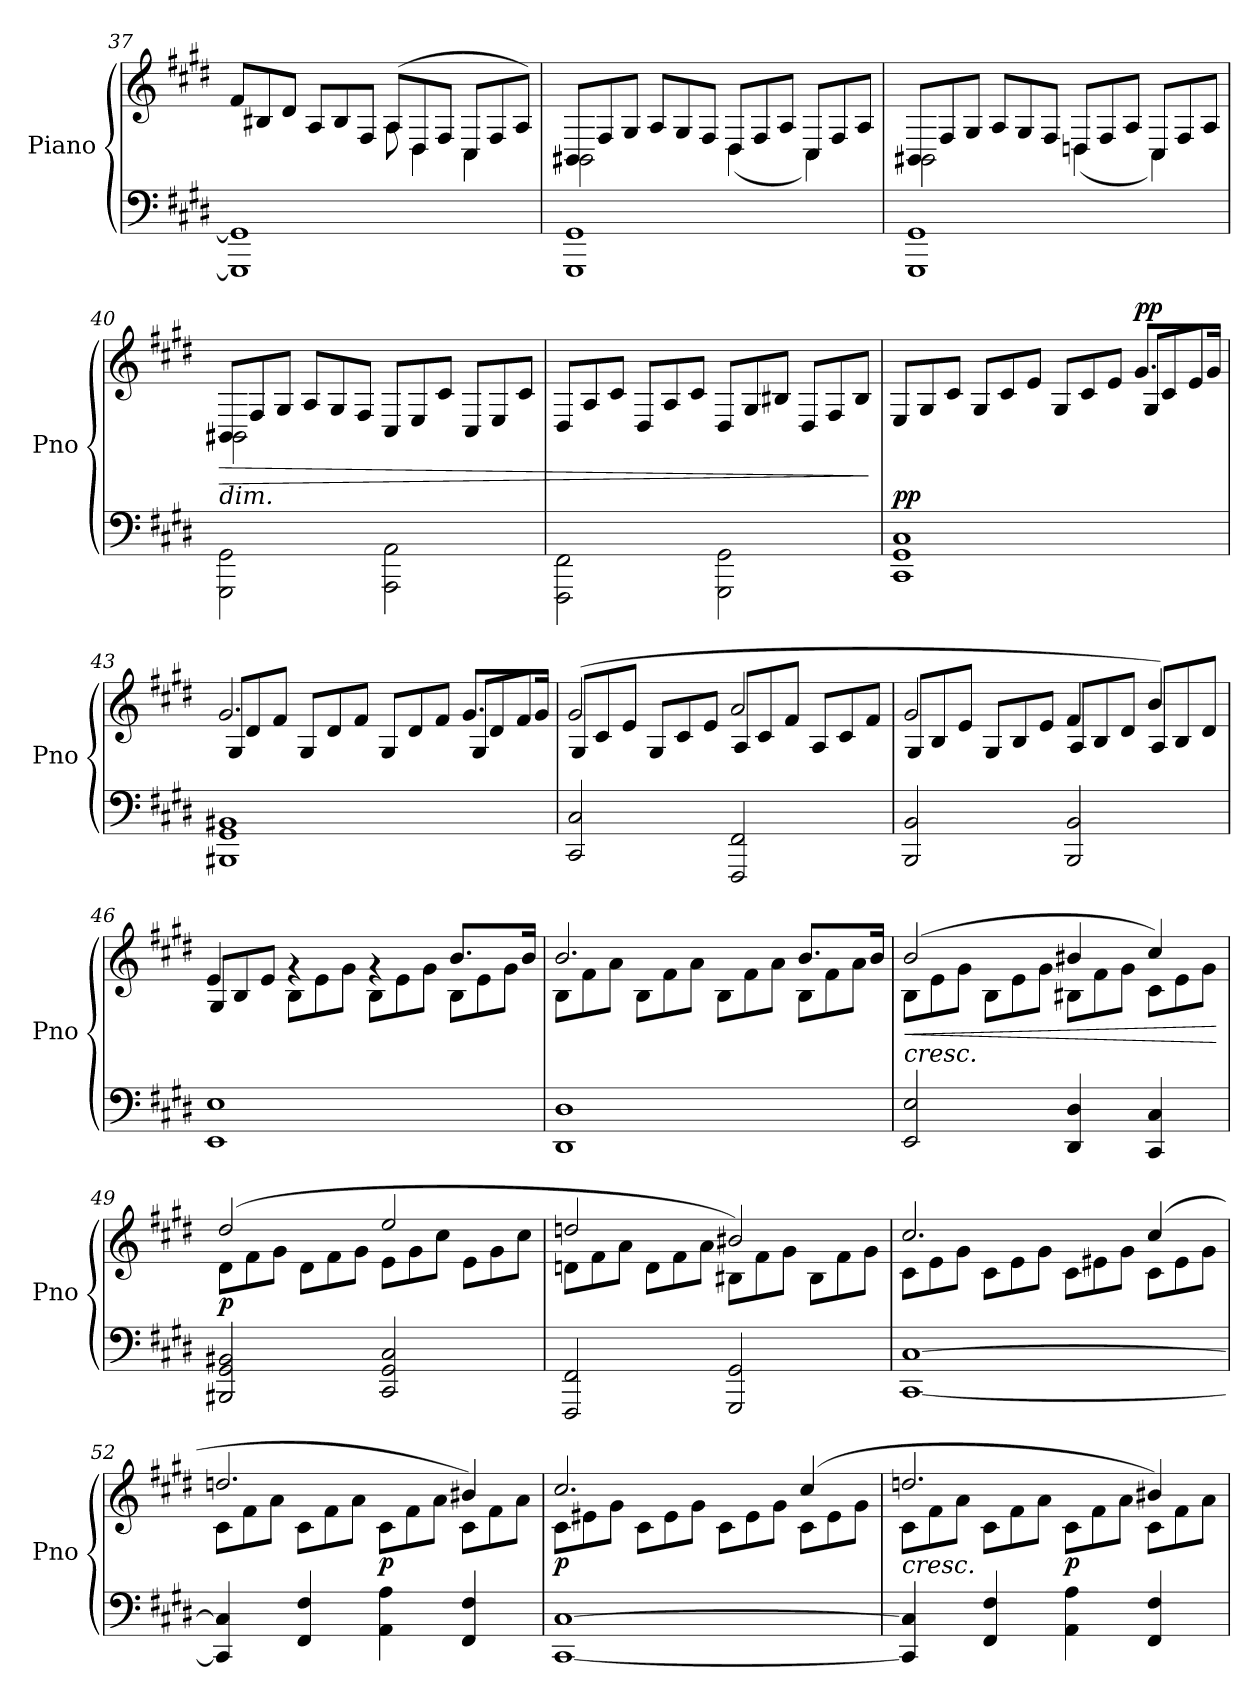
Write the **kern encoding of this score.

**kern	**kern	**dynam
*part1	*part1	*part1
*staff2	*staff1	*staff1/2
*I"Piano	*	*
*I'Pno	*	*
!!LO:LB:g=z
*clefF4	*clefG2	*
*k[f#c#g#d#]	*k[f#c#g#d#]	*
*	*Xtuplet	*
=37	=37	=37
*	*^	*
1GGG#] 1GG#]	12f#/L	2ryy	.
.	12B#X/	.	.
.	12d#/J	.	.
.	12A/L	.	.
.	12B#/	.	.
.	12F#/J	.	.
.	(>12A/L	12A\	.
.	12D#/	6D#\	.
.	12F#/J	.	.
.	12C#/L	4C#\	.
.	12F#/	.	.
.	12A/J)	.	.
=38	=38	=38	=38
1GGG# 1GG#	12BB#X/L	2BB#\	.
.	12F#/	.	.
.	12G#/J	.	.
.	12A/L	.	.
.	12G#/	.	.
.	12F#/J	.	.
.	12D#/L	(<4D#\	.
.	12F#/	.	.
.	12A/J	.	.
.	12C#/L	4C#\)	.
.	12F#/	.	.
.	12A/J	.	.
!!LO:PB:g=z	!!
=39	=39	=39	=39
1GGG# 1GG#	12BB#X/L	2BB#\	.
.	12F#/	.	.
.	12G#/J	.	.
.	12A/L	.	.
.	12G#/	.	.
.	12F#/J	.	.
.	12Dn/L	(<4D\	.
.	12F#/	.	.
.	12A/J	.	.
.	12C#/L	4C#\)	.
.	12F#/	.	.
.	12A/J	.	.
=40	=40	=40	=40
!	!LO:TX:b:i:t=dim.	!	!
!	!	!	!LO:HP:b
2GGG#\ 2GG#\	12BB#X/L	2BB#\	>
.	12F#/	.	.
.	12G#/J	.	.
.	12A/L	.	.
.	12G#/	.	.
.	12F#/J	.	.
2AAA\ 2AA\	12C#/L	2ryy	.
.	12E/	.	.
.	12c#/J	.	.
.	12C#/L	.	.
.	12E/	.	.
.	12c#/J	.	.
*	*v	*v	*
!!LO:LB:g=z
=41	=41	=41
2FFF#\ 2FF#\	12D#/L	.
.	12A/	.
.	12c#/J	.
.	12D#/L	.
.	12A/	.
.	12c#/J	.
2GGG#\ 2GG#\	12D#/L	.
.	12G#/	.
.	12B#X/J	.
.	12D#/L	.
.	12F#/	.
.	12B#/J	.
.	.	]
=42	=42	=42
*	*^	*
!	!	!	!LO:DY:a=2
1CC# 1GG# 1C#	2ryy	12E/L	pp
.	.	12G#/	.
.	.	12c#/J	.
.	.	12G#/L	.
.	.	12c#/	.
.	.	12e/J	.
.	4ryy	12G#/L	.
.	.	12c#/	.
.	.	12e/J	.
!	!	!	!LO:DY:a
.	8.g#/L	12G#/L	pp
.	.	12c#/	.
.	.	12e/J	.
.	16g#/Jk	.	.
!!LO:LB:g=z	!!
=43	=43	=43	=43
1BBB#X 1GG# 1BB#X	2.g#/	12G#/L	.
.	.	12d#/	.
.	.	12f#/J	.
.	.	12G#/L	.
.	.	12d#/	.
.	.	12f#/J	.
.	.	12G#/L	.
.	.	12d#/	.
.	.	12f#/J	.
.	8.g#/L	12G#/L	.
.	.	12d#/	.
.	.	12f#/J	.
.	16g#/Jk	.	.
=44	=44	=44	=44
2CC#/ 2C#/	(>2g#/	12G#/L	.
.	.	12c#/	.
.	.	12e/J	.
.	.	12G#/L	.
.	.	12c#/	.
.	.	12e/J	.
2FFF#/ 2FF#/	2a/	12A/L	.
.	.	12c#/	.
.	.	12f#/J	.
.	.	12A/L	.
.	.	12c#/	.
.	.	12f#/J	.
=45	=45	=45	=45
2BBB/ 2BB/	2g#/	12G#/L	.
.	.	12B/	.
.	.	12e/J	.
.	.	12G#/L	.
.	.	12B/	.
.	.	12e/J	.
2BBB/ 2BB/	4f#/	12A/L	.
.	.	12B/	.
.	.	12d#/J	.
.	4b/)	12A/L	.
.	.	12B/	.
.	.	12d#/J	.
!!LO:LB:g=z	!!
=46	=46	=46	=46
1EE 1E	4e/	12G#/L	.
.	.	12B/	.
.	.	12e/J	.
.	4rg	12B\L	.
.	.	12e\	.
.	.	12g#\J	.
.	4rg	12B\L	.
.	.	12e\	.
.	.	12g#\J	.
.	8.b/L	12B\L	.
.	.	12e\	.
.	.	12g#\J	.
.	16b/Jk	.	.
=47	=47	=47	=47
1DD# 1D#	2.b/	12B\L	.
.	.	12f#\	.
.	.	12a\J	.
.	.	12B\L	.
.	.	12f#\	.
.	.	12a\J	.
.	.	12B\L	.
.	.	12f#\	.
.	.	12a\J	.
.	8.b/L	12B\L	.
.	.	12f#\	.
.	.	12a\J	.
.	16b/Jk	.	.
=48	=48	=48	=48
!	!LO:TX:b:i:t=cresc.	!	!
!	!	!	!LO:HP:b
2EE/ 2E/	(>2b/	12B\L	<
.	.	12e\	.
.	.	12g#\J	.
.	.	12B\L	.
.	.	12e\	.
.	.	12g#\J	.
4DD#/ 4D#/	4b#X/	12B#X\L	.
.	.	12f#\	.
.	.	12g#\J	.
4CC#/ 4C#/	4cc#/)	12c#\L	.
.	.	12e\	.
.	.	12g#\J	.
*	*v	*v	*
.	.	[
!!LO:LB:g=z
=49	=49	=49
*	*^	*
!	!	!	!LO:DY:b
2BBB#X/ 2GG#/ 2BB#X/	(>2dd#/	12d#\L	p
.	.	12f#\	.
.	.	12g#\J	.
.	.	12d#\L	.
.	.	12f#\	.
.	.	12g#\J	.
2CC#/ 2GG#/ 2C#/	2ee/	12e\L	.
.	.	12g#\	.
.	.	12cc#\J	.
.	.	12e\L	.
.	.	12g#\	.
.	.	12cc#\J	.
=50	=50	=50	=50
2FFF#/ 2FF#/	2ddn/	12dn\L	.
.	.	12f#\	.
.	.	12a\J	.
.	.	12d\L	.
.	.	12f#\	.
.	.	12a\J	.
2GGG#/ 2GG#/	2b#X/)	12B#X\L	.
.	.	12f#\	.
.	.	12g#\J	.
.	.	12B#\L	.
.	.	12f#\	.
.	.	12g#\J	.
=51	=51	=51	=51
[1CC# [1C#	2.cc#/	12c#\L	.
.	.	12e\	.
.	.	12g#\J	.
.	.	12c#\L	.
.	.	12e\	.
.	.	12g#\J	.
.	.	12c#\L	.
.	.	12e#X\	.
.	.	12g#\J	.
.	(>4cc#/	12c#\L	.
.	.	12e#\	.
.	.	12g#\J	.
!!LO:PB:g=z	!!
=52	=52	=52	=52
4CC#/] 4C#/]	2.ddn/	12c#\L	.
.	.	12f#\	.
.	.	12a\J	.
4FF#/ 4F#/	.	12c#\L	.
.	.	12f#\	.
.	.	12a\J	.
!	!	!	!LO:DY:b
4AA\ 4A\	.	12c#\L	p
.	.	12f#\	.
.	.	12a\J	.
4FF#/ 4F#/	4b#X/)	12c#\L	.
.	.	12f#\	.
.	.	12a\J	.
=53	=53	=53	=53
!	!	!	!LO:DY:b
[1CC# [1C#	2.cc#/	12c#\L	p
.	.	12e#X\	.
.	.	12g#\J	.
.	.	12c#\L	.
.	.	12e#\	.
.	.	12g#\J	.
.	.	12c#\L	.
.	.	12e#\	.
.	.	12g#\J	.
.	(>4cc#/	12c#\L	.
.	.	12e#\	.
.	.	12g#\J	.
=54	=54	=54	=54
!	!	!	!LO:HP:b
4CC#/] 4C#/]	2.ddn/	12c#\L	<
.	.	12f#\	.
.	.	12a\J	.
4FF#/ 4F#/	.	12c#\L	.
.	.	12f#\	.
.	.	12a\J	.
!	!	!	!LO:DY:b
4AA\ 4A\	.	12c#\L	p
.	.	12f#\	[
.	.	12a\J	.
4FF#/ 4F#/	4b#X/)	12c#\L	.
.	.	12f#\	.
.	.	12a\J	.
*	*v	*v	*
=	=	=
*-	*-	*-
